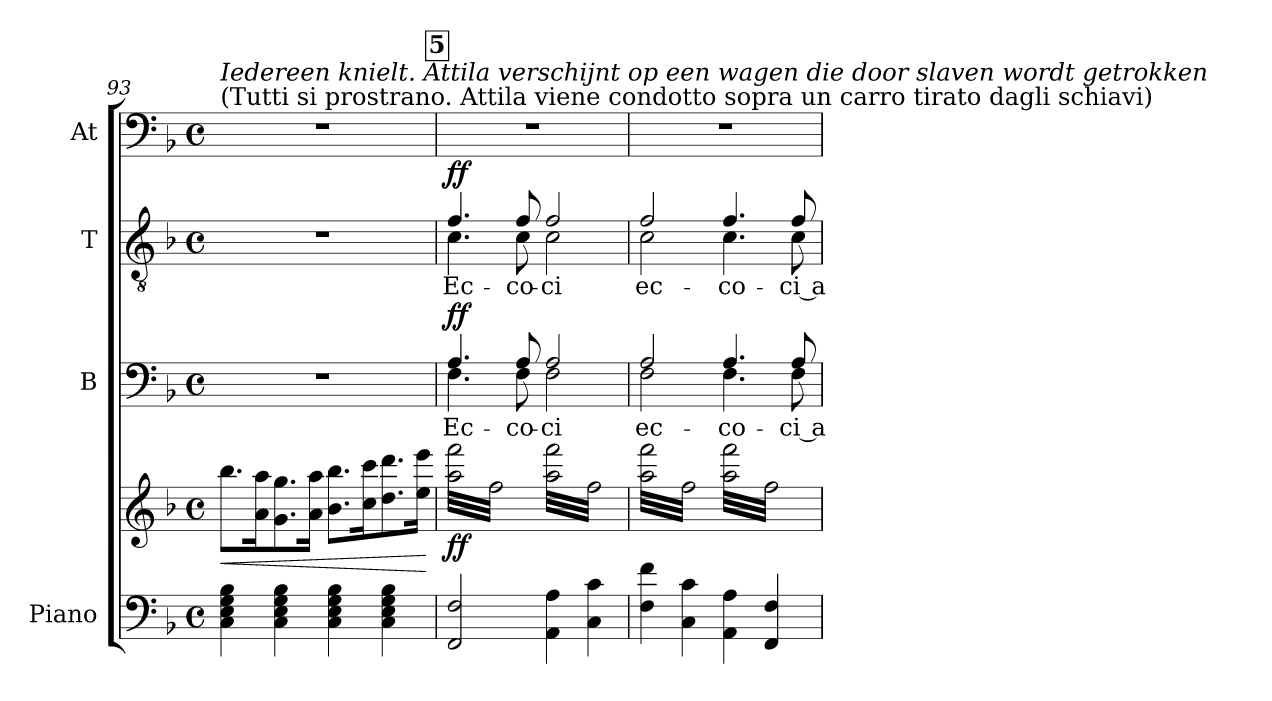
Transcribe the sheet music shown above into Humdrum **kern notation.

**kern	**kern	**dynam	**kern	**text	**dynam	**kern	**text	**dynam	**kern
*part4	*part4	*part4	*part3	*part3	*part3	*part2	*part2	*part2	*part1
*staff5	*staff4	*staff4/5	*staff3	*staff3	*staff3	*staff2	*staff2	*staff2	*staff1
*I"Piano	*	*	*I"B	*	*	*I"T	*	*	*I"At
*I'Pno	*	*	*I'B	*	*	*I'T	*	*	*I'At
!!LO:LB:g=z
*clefF4	*clefG2	*	*clefF4	*	*	*clefGv2	*	*	*clefF4
*k[b-]	*k[b-]	*	*k[b-]	*	*	*k[b-]	*	*	*k[b-]
*M4/4	*M4/4	*	*M4/4	*	*	*M4/4	*	*	*M4/4
*met(c)	*met(c)	*	*met(c)	*	*	*met(c)	*	*	*met(c)
=93	=93	=93	=93	=93	=93	=93	=93	=93	=93
!	!	!	!	!	!	!	!	!	!LO:TX:t=(Tutti si prostrano. Attila viene condotto sopra un carro tirato dagli schiavi)
!	!	!	!	!	!	!	!	!	!LO:TX:i:t=Iedereen knielt. Attila verschijnt op een wagen die door slaven wordt getrokken
!	!	!LO:HP:b	!	!	!	!	!	!	!
4C\ 4E\ 4G\ 4B-\	8.bb-\L	<	1r	.	.	1r	.	.	1r
.	16a\ 16aa\K	.	.	.	.	.	.	.	.
4C\ 4E\ 4G\ 4B-\	8.g\ 8.gg\	.	.	.	.	.	.	.	.
.	16a\ 16aa\Jk	.	.	.	.	.	.	.	.
4C\ 4E\ 4G\ 4B-\	8.b-\ 8.bb-\L	.	.	.	.	.	.	.	.
.	16cc\ 16ccc\K	.	.	.	.	.	.	.	.
4C\ 4E\ 4G\ 4B-\	8.dd\ 8.ddd\	.	.	.	.	.	.	.	.
.	16ee\ 16eee\Jk	.	.	.	.	.	.	.	.
.	.	[	.	.	.	.	.	.	.
!!LO:REH:place=s1:a:B:fs=14:t=5
=94	=94	=94	=94	=94	=94	=94	=94	=94	=94
*	*	*	*^	*	*	*	*	*	*
!	!	!LO:DY:b	!	!	!LO:LY:b	!LO:DY:a	!	!LO:LY:b	!LO:DY:a	!
*	*	*	*	*	*	*	*^	*	*	*
*	*tremolo	*	*	*	*	*	*	*	*	*	*
2FF/ 2F/	32aa\ 32fff\LLL	ff	4.A!/	4.F\	Ec-	ff	4.f/	4.c!\	Ec-	ff	1r
.	32ff\	.	.	.	.	.	.	.	.	.	.
.	32aa\ 32fff\	.	.	.	.	.	.	.	.	.	.
.	32ff\	.	.	.	.	.	.	.	.	.	.
.	32aa\ 32fff\	.	.	.	.	.	.	.	.	.	.
.	32ff\	.	.	.	.	.	.	.	.	.	.
.	32aa\ 32fff\	.	.	.	.	.	.	.	.	.	.
.	32ff\	.	.	.	.	.	.	.	.	.	.
.	32aa\ 32fff\	.	.	.	.	.	.	.	.	.	.
.	32ff\	.	.	.	.	.	.	.	.	.	.
.	32aa\ 32fff\	.	.	.	.	.	.	.	.	.	.
.	32ff\	.	.	.	.	.	.	.	.	.	.
!	!	!	!	!	!LO:LY:b	!	!	!	!LO:LY:b	!	!
.	32aa\ 32fff\	.	8A!/	8F\	-co-	.	8f/	8c!\	-co-	.	.
.	32ff\	.	.	.	.	.	.	.	.	.	.
.	32aa\ 32fff\	.	.	.	.	.	.	.	.	.	.
.	32ff\JJJ	.	.	.	.	.	.	.	.	.	.
!	!	!	!	!	!LO:LY:b	!	!	!	!LO:LY:b	!	!
4AA\ 4A\	32aa\ 32fff\LLL	.	2A!/	2F\	-ci	.	2f/	2c!\	-ci	.	.
.	32ff\	.	.	.	.	.	.	.	.	.	.
.	32aa\ 32fff\	.	.	.	.	.	.	.	.	.	.
.	32ff\	.	.	.	.	.	.	.	.	.	.
.	32aa\ 32fff\	.	.	.	.	.	.	.	.	.	.
.	32ff\	.	.	.	.	.	.	.	.	.	.
.	32aa\ 32fff\	.	.	.	.	.	.	.	.	.	.
.	32ff\	.	.	.	.	.	.	.	.	.	.
4C\ 4c\	32aa\ 32fff\	.	.	.	.	.	.	.	.	.	.
.	32ff\	.	.	.	.	.	.	.	.	.	.
.	32aa\ 32fff\	.	.	.	.	.	.	.	.	.	.
.	32ff\	.	.	.	.	.	.	.	.	.	.
.	32aa\ 32fff\	.	.	.	.	.	.	.	.	.	.
.	32ff\	.	.	.	.	.	.	.	.	.	.
.	32aa\ 32fff\	.	.	.	.	.	.	.	.	.	.
.	32ff\JJJ	.	.	.	.	.	.	.	.	.	.
=95	=95	=95	=95	=95	=95	=95	=95	=95	=95	=95	=95
!	!	!	!	!	!LO:LY:b	!	!	!	!LO:LY:b	!	!
4F\ 4f\	32aa\ 32fff\LLL	.	2A!/	2F\	ec-	.	2f/	2c!\	ec-	.	1r
.	32ff\	.	.	.	.	.	.	.	.	.	.
.	32aa\ 32fff\	.	.	.	.	.	.	.	.	.	.
.	32ff\	.	.	.	.	.	.	.	.	.	.
.	32aa\ 32fff\	.	.	.	.	.	.	.	.	.	.
.	32ff\	.	.	.	.	.	.	.	.	.	.
.	32aa\ 32fff\	.	.	.	.	.	.	.	.	.	.
.	32ff\	.	.	.	.	.	.	.	.	.	.
4C\ 4c\	32aa\ 32fff\	.	.	.	.	.	.	.	.	.	.
.	32ff\	.	.	.	.	.	.	.	.	.	.
.	32aa\ 32fff\	.	.	.	.	.	.	.	.	.	.
.	32ff\	.	.	.	.	.	.	.	.	.	.
.	32aa\ 32fff\	.	.	.	.	.	.	.	.	.	.
.	32ff\	.	.	.	.	.	.	.	.	.	.
.	32aa\ 32fff\	.	.	.	.	.	.	.	.	.	.
.	32ff\JJJ	.	.	.	.	.	.	.	.	.	.
!	!	!	!	!	!LO:LY:b	!	!	!	!LO:LY:b	!	!
4AA\ 4A\	32aa\ 32fff\LLL	.	4.A!/	4.F\	-co-	.	4.f/	4.c!\	-co-	.	.
.	32ff\	.	.	.	.	.	.	.	.	.	.
.	32aa\ 32fff\	.	.	.	.	.	.	.	.	.	.
.	32ff\	.	.	.	.	.	.	.	.	.	.
.	32aa\ 32fff\	.	.	.	.	.	.	.	.	.	.
.	32ff\	.	.	.	.	.	.	.	.	.	.
.	32aa\ 32fff\	.	.	.	.	.	.	.	.	.	.
.	32ff\	.	.	.	.	.	.	.	.	.	.
4FF/ 4F/	32aa\ 32fff\	.	.	.	.	.	.	.	.	.	.
.	32ff\	.	.	.	.	.	.	.	.	.	.
.	32aa\ 32fff\	.	.	.	.	.	.	.	.	.	.
.	32ff\	.	.	.	.	.	.	.	.	.	.
!	!	!	!	!	!LO:LY:b	!	!	!	!LO:LY:b	!	!
.	32aa\ 32fff\	.	8A!/	8F\	-ci a	.	8f/	8c!\	-ci a	.	.
.	32ff\	.	.	.	.	.	.	.	.	.	.
.	32aa\ 32fff\	.	.	.	.	.	.	.	.	.	.
.	32ff\JJJ	.	.	.	.	.	.	.	.	.	.
*	*Xtremolo	*	*	*	*	*	*	*	*	*	*
.	.	.	.	.	.	.	.	.	.	.	.
.	.	.	.	.	.	.	.	.	.	.	.
.	.	.	.	.	.	.	.	.	.	.	.
.	.	.	.	.	.	.	.	.	.	.	.
.	.	.	.	.	.	.	.	.	.	.	.
.	.	.	.	.	.	.	.	.	.	.	.
.	.	.	.	.	.	.	.	.	.	.	.
.	.	.	.	.	.	.	.	.	.	.	.
*	*	*	*v	*v	*	*	*	*	*	*	*
*	*	*	*	*	*	*v	*v	*	*	*
=	=	=	=	=	=	=	=	=	=
*-	*-	*-	*-	*-	*-	*-	*-	*-	*-
